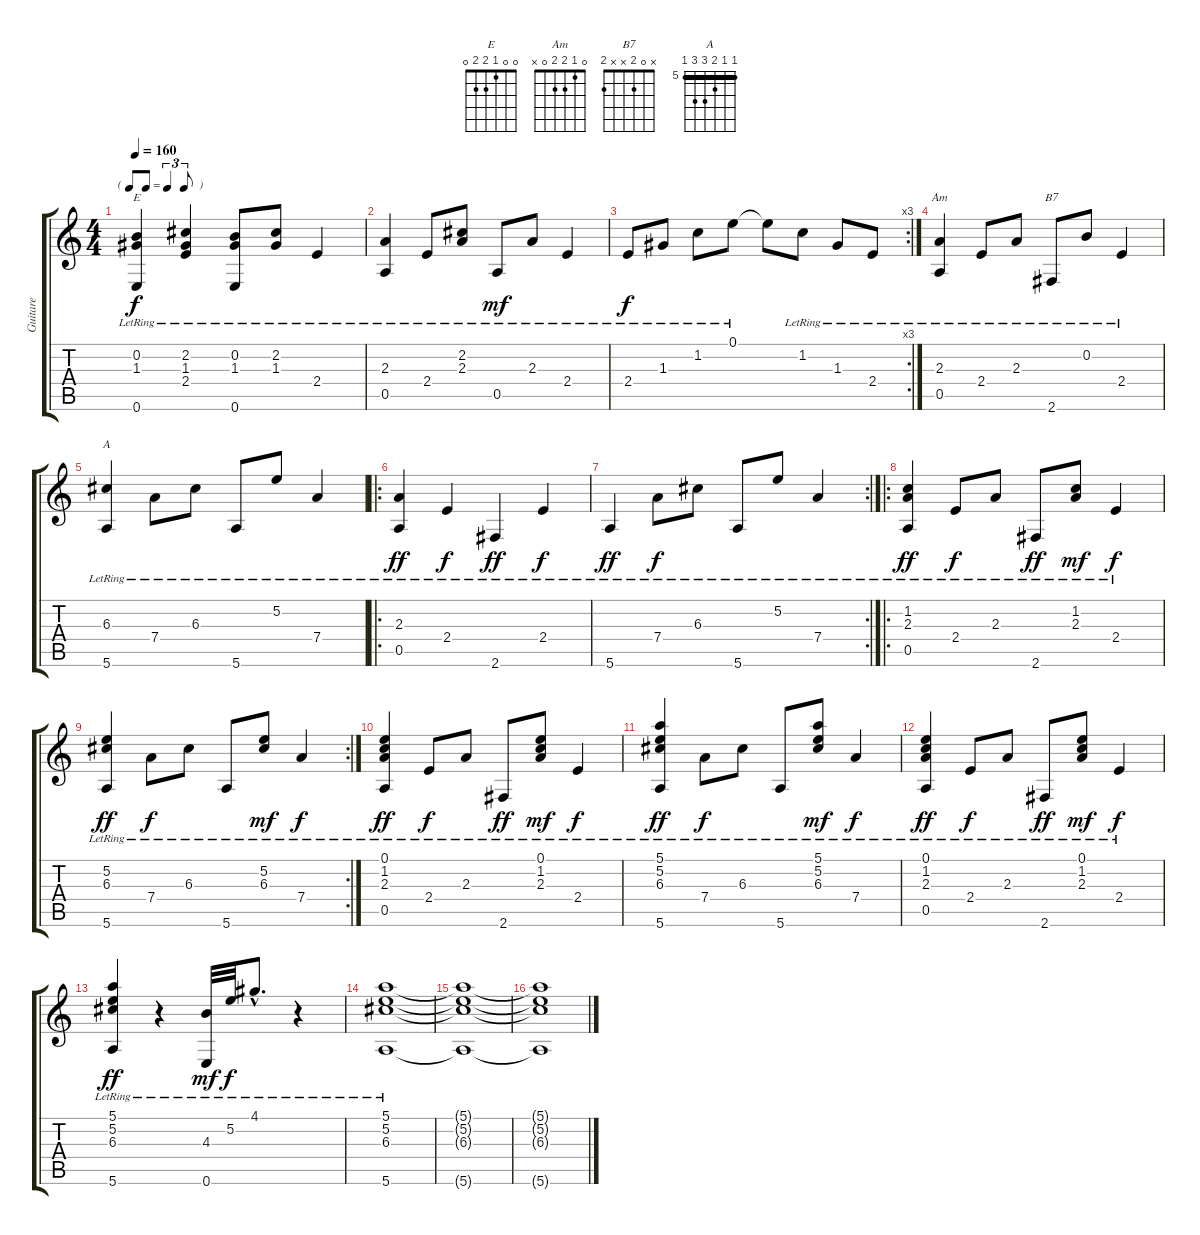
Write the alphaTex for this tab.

\track ("Guitare" "Guitare") {instrument acousticguitarnylon}
\staff {score tabs}
\tuning (E4 B3 G3 D3 A2 E2) {hide}
\chord ("E" 0 0 1 2 2 0)
\chord ("Am" 0 1 2 2 0 x)
\chord ("B7" x 0 2 x x 2)
\chord ("A" 5 5 6 7 7 5) {firstfret 5 barre 5}
\ts (4 4)
\tf triplet8th
\tempo 160
\clef g2
\ks c
(0.2{lr} 1.3{lr} 0.6{lr}).4{ch "E" dy f} (2.2{lr} 1.3{lr} 2.4{lr}).4 (0.2{lr} 1.3{lr} 0.6{lr}).8 (2.2{lr} 1.3{lr}).8 2.4{lr}.4 |
(2.3{lr} 0.5{lr}).4 2.4{lr}.8 (2.2{lr} 2.3{lr}).8 0.5{lr}.8{dy mf} 2.3{lr}.8 2.4{lr}.4 |
\rc 3
2.4{lr}.8{dy f} 1.3{lr}.8 1.2{lr}.8 0.1{lr}.8 0.1{t}.8 1.2{lr}.8 1.3{lr}.8 2.4{lr}.8 |
(2.3{lr} 0.5{lr}).4{ch "Am"} 2.4{lr}.8 2.3{lr}.8 2.6{lr}.8{ch "B7"} 0.2{lr}.8 2.4{lr}.4 |
(6.3{lr} 5.6{lr}).4{ch "A"} 7.4{lr}.8 6.3{lr}.8 5.6{lr}.8 5.2{lr}.8 7.4{lr}.4 |
\ro
(2.3{lr} 0.5{lr}).4{dy ff} 2.4{lr}.4{dy f} 2.6{lr}.4{dy ff} 2.4{lr}.4{dy f} |
\rc 2
5.6{lr}.4{dy ff} 7.4{lr}.8{dy f} 6.3{lr}.8 5.6{lr}.8 5.2{lr}.8 7.4{lr}.4 |
\ro
(1.2{lr} 2.3{lr} 0.5{lr}).4{dy ff} 2.4{lr}.8{dy f} 2.3{lr}.8 2.6{lr}.8{dy ff} (1.2{lr} 2.3{lr}).8{dy mf} 2.4{lr}.4{dy f} |
\rc 2
(5.2{lr} 6.3{lr} 5.6{lr}).4{dy ff} 7.4{lr}.8{dy f} 6.3{lr}.8 5.6{lr}.8 (5.2{lr} 6.3{lr}).8{dy mf} 7.4{lr}.4{dy f} |
(0.1{lr} 1.2{lr} 2.3{lr} 0.5{lr}).4{dy ff} 2.4{lr}.8{dy f} 2.3{lr}.8 2.6{lr}.8{dy ff} (0.1{lr} 1.2{lr} 2.3{lr}).8{dy mf} 2.4{lr}.4{dy f} |
(5.1{lr} 5.2{lr} 6.3{lr} 5.6{lr}).4{dy ff} 7.4{lr}.8{dy f} 6.3{lr}.8 5.6{lr}.8 (5.1{lr} 5.2{lr} 6.3{lr}).8{dy mf} 7.4{lr}.4{dy f} |
(0.1{lr} 1.2{lr} 2.3{lr} 0.5{lr}).4{dy ff} 2.4{lr}.8{dy f} 2.3{lr}.8 2.6{lr}.8{dy ff} (0.1{lr} 1.2{lr} 2.3{lr}).8{dy mf} 2.4{lr}.4{dy f} |
(5.1{lr} 5.2{lr} 6.3{lr} 5.6{lr}).4{dy ff} r.4 (4.3{lr} 0.6{lr}).32{dy mf} 5.2{lr}.32{dy f} 4.1{hac lr}.8{d} r.4 |
(5.1 5.2 6.3{lr} 5.6{lr}).1 |
(5.1{t} 5.2{t} 6.3{t} 5.6{t}).1 |
(5.1{t} 5.2{t} 6.3{t} 5.6{t}).1
